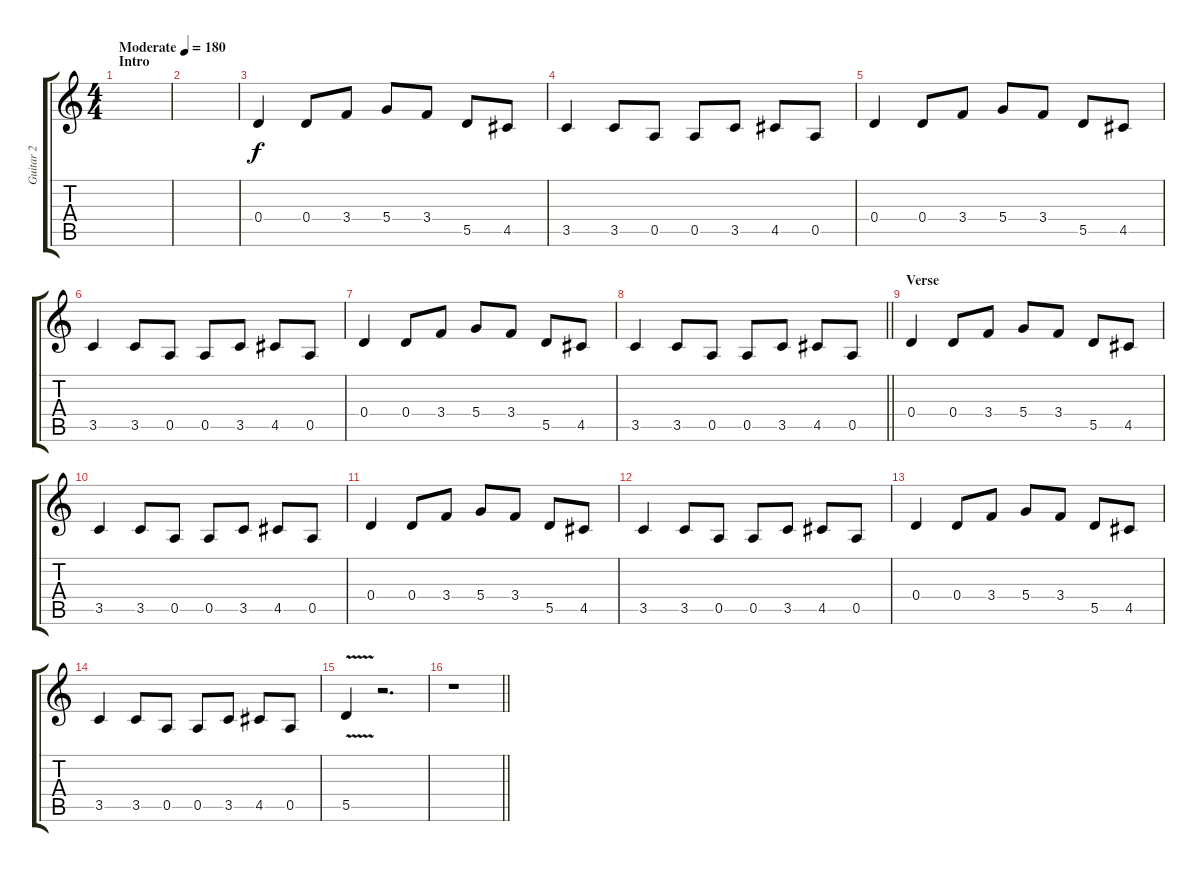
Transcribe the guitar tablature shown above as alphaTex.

\track ("Guitar 2" "Guitar 2") {instrument distortionguitar}
\staff {score tabs}
\tuning (E4 B3 G3 D3 A2 E2) {hide}
\ts (4 4)
\section ("" "Intro")
\tempo (180 "Moderate")
\clef g2
\ks c
|
|
0.4.4{instrument distortionguitar} 0.4.8 3.4.8 5.4.8 3.4.8 5.5.8 4.5.8 |
3.5.4 3.5.8 0.5.8 0.5.8 3.5.8 4.5.8 0.5.8 |
0.4.4 0.4.8 3.4.8 5.4.8 3.4.8 5.5.8 4.5.8 |
3.5.4 3.5.8 0.5.8 0.5.8 3.5.8 4.5.8 0.5.8 |
0.4.4 0.4.8 3.4.8 5.4.8 3.4.8 5.5.8 4.5.8 |
\barLineRight lightlight
3.5.4 3.5.8 0.5.8 0.5.8 3.5.8 4.5.8 0.5.8 |
\section ("" "Verse")
0.4.4 0.4.8 3.4.8 5.4.8 3.4.8 5.5.8 4.5.8 |
3.5.4 3.5.8 0.5.8 0.5.8 3.5.8 4.5.8 0.5.8 |
0.4.4 0.4.8 3.4.8 5.4.8 3.4.8 5.5.8 4.5.8 |
3.5.4 3.5.8 0.5.8 0.5.8 3.5.8 4.5.8 0.5.8 |
0.4.4 0.4.8 3.4.8 5.4.8 3.4.8 5.5.8 4.5.8 |
3.5.4 3.5.8 0.5.8 0.5.8 3.5.8 4.5.8 0.5.8 |
5.5{v}.4 r.2{d} |
\barLineRight lightlight
r.1
